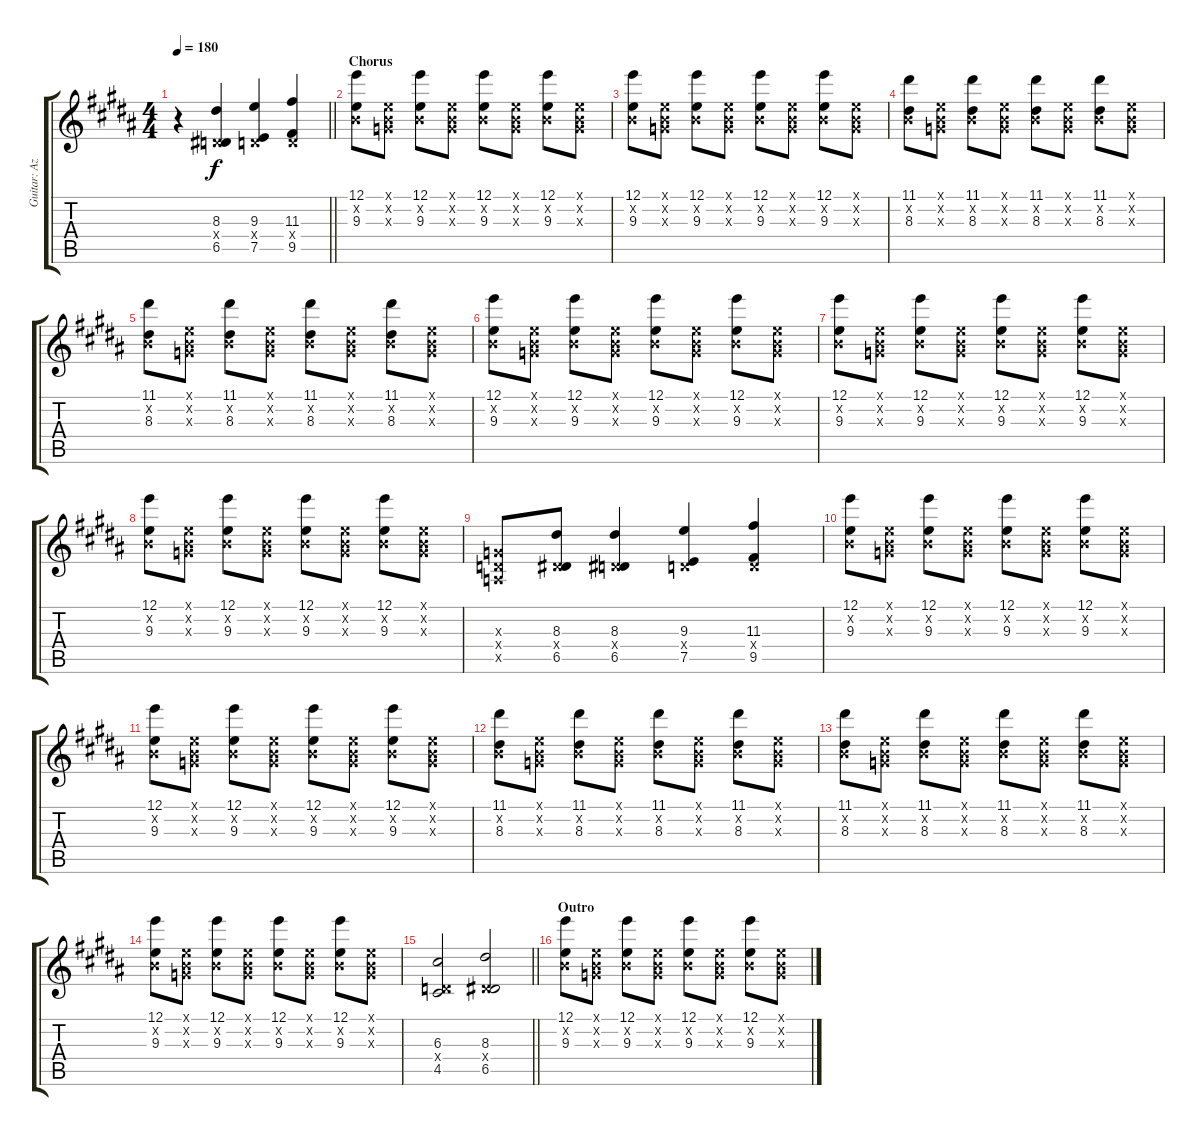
\track ("Guitar: Azu" "Guitar: Az") {instrument overdrivenguitar}
\staff {score tabs}
\tuning (E4 B3 G3 D3 A2 E2) {hide}
\ts (4 4)
\tempo 180
\clef g2
\barLineRight lightlight
\ks b
r.4{dy f} (8.3 0.4{x} 6.5).4 (9.3 0.4{x} 7.5).4 (11.3 0.4{x} 9.5).4 |
\section ("" "Chorus")
(12.1 0.2{x} 9.3).8 (0.1{x} 0.2{x} 0.3{x}).8 (12.1 0.2{x} 9.3).8 (0.1{x} 0.2{x} 0.3{x}).8 (12.1 0.2{x} 9.3).8 (0.1{x} 0.2{x} 0.3{x}).8 (12.1 0.2{x} 9.3).8 (0.1{x} 0.2{x} 0.3{x}).8 |
(12.1 0.2{x} 9.3).8 (0.1{x} 0.2{x} 0.3{x}).8 (12.1 0.2{x} 9.3).8 (0.1{x} 0.2{x} 0.3{x}).8 (12.1 0.2{x} 9.3).8 (0.1{x} 0.2{x} 0.3{x}).8 (12.1 0.2{x} 9.3).8 (0.1{x} 0.2{x} 0.3{x}).8 |
(11.1 0.2{x} 8.3).8 (0.1{x} 0.2{x} 0.3{x}).8 (11.1 0.2{x} 8.3).8 (0.1{x} 0.2{x} 0.3{x}).8 (11.1 0.2{x} 8.3).8 (0.1{x} 0.2{x} 0.3{x}).8 (11.1 0.2{x} 8.3).8 (0.1{x} 0.2{x} 0.3{x}).8 |
(11.1 0.2{x} 8.3).8 (0.1{x} 0.2{x} 0.3{x}).8 (11.1 0.2{x} 8.3).8 (0.1{x} 0.2{x} 0.3{x}).8 (11.1 0.2{x} 8.3).8 (0.1{x} 0.2{x} 0.3{x}).8 (11.1 0.2{x} 8.3).8 (0.1{x} 0.2{x} 0.3{x}).8 |
(12.1 0.2{x} 9.3).8 (0.1{x} 0.2{x} 0.3{x}).8 (12.1 0.2{x} 9.3).8 (0.1{x} 0.2{x} 0.3{x}).8 (12.1 0.2{x} 9.3).8 (0.1{x} 0.2{x} 0.3{x}).8 (12.1 0.2{x} 9.3).8 (0.1{x} 0.2{x} 0.3{x}).8 |
(12.1 0.2{x} 9.3).8 (0.1{x} 0.2{x} 0.3{x}).8 (12.1 0.2{x} 9.3).8 (0.1{x} 0.2{x} 0.3{x}).8 (12.1 0.2{x} 9.3).8 (0.1{x} 0.2{x} 0.3{x}).8 (12.1 0.2{x} 9.3).8 (0.1{x} 0.2{x} 0.3{x}).8 |
(12.1 0.2{x} 9.3).8 (0.1{x} 0.2{x} 0.3{x}).8 (12.1 0.2{x} 9.3).8 (0.1{x} 0.2{x} 0.3{x}).8 (12.1 0.2{x} 9.3).8 (0.1{x} 0.2{x} 0.3{x}).8 (12.1 0.2{x} 9.3).8 (0.1{x} 0.2{x} 0.3{x}).8 |
(0.3{x} 0.4{x} 0.5{x}).8 (8.3 0.4{x} 6.5).8 (8.3 0.4{x} 6.5).4 (9.3 0.4{x} 7.5).4 (11.3 0.4{x} 9.5).4 |
(12.1 0.2{x} 9.3).8 (0.1{x} 0.2{x} 0.3{x}).8 (12.1 0.2{x} 9.3).8 (0.1{x} 0.2{x} 0.3{x}).8 (12.1 0.2{x} 9.3).8 (0.1{x} 0.2{x} 0.3{x}).8 (12.1 0.2{x} 9.3).8 (0.1{x} 0.2{x} 0.3{x}).8 |
(12.1 0.2{x} 9.3).8 (0.1{x} 0.2{x} 0.3{x}).8 (12.1 0.2{x} 9.3).8 (0.1{x} 0.2{x} 0.3{x}).8 (12.1 0.2{x} 9.3).8 (0.1{x} 0.2{x} 0.3{x}).8 (12.1 0.2{x} 9.3).8 (0.1{x} 0.2{x} 0.3{x}).8 |
(11.1 0.2{x} 8.3).8 (0.1{x} 0.2{x} 0.3{x}).8 (11.1 0.2{x} 8.3).8 (0.1{x} 0.2{x} 0.3{x}).8 (11.1 0.2{x} 8.3).8 (0.1{x} 0.2{x} 0.3{x}).8 (11.1 0.2{x} 8.3).8 (0.1{x} 0.2{x} 0.3{x}).8 |
(11.1 0.2{x} 8.3).8 (0.1{x} 0.2{x} 0.3{x}).8 (11.1 0.2{x} 8.3).8 (0.1{x} 0.2{x} 0.3{x}).8 (11.1 0.2{x} 8.3).8 (0.1{x} 0.2{x} 0.3{x}).8 (11.1 0.2{x} 8.3).8 (0.1{x} 0.2{x} 0.3{x}).8 |
(12.1 0.2{x} 9.3).8 (0.1{x} 0.2{x} 0.3{x}).8 (12.1 0.2{x} 9.3).8 (0.1{x} 0.2{x} 0.3{x}).8 (12.1 0.2{x} 9.3).8 (0.1{x} 0.2{x} 0.3{x}).8 (12.1 0.2{x} 9.3).8 (0.1{x} 0.2{x} 0.3{x}).8 |
\barLineRight lightlight
(6.3 0.4{x} 4.5).2 (8.3 0.4{x} 6.5).2 |
\section ("" "Outro")
(12.1 0.2{x} 9.3).8 (0.1{x} 0.2{x} 0.3{x}).8 (12.1 0.2{x} 9.3).8 (0.1{x} 0.2{x} 0.3{x}).8 (12.1 0.2{x} 9.3).8 (0.1{x} 0.2{x} 0.3{x}).8 (12.1 0.2{x} 9.3).8 (0.1{x} 0.2{x} 0.3{x}).8
